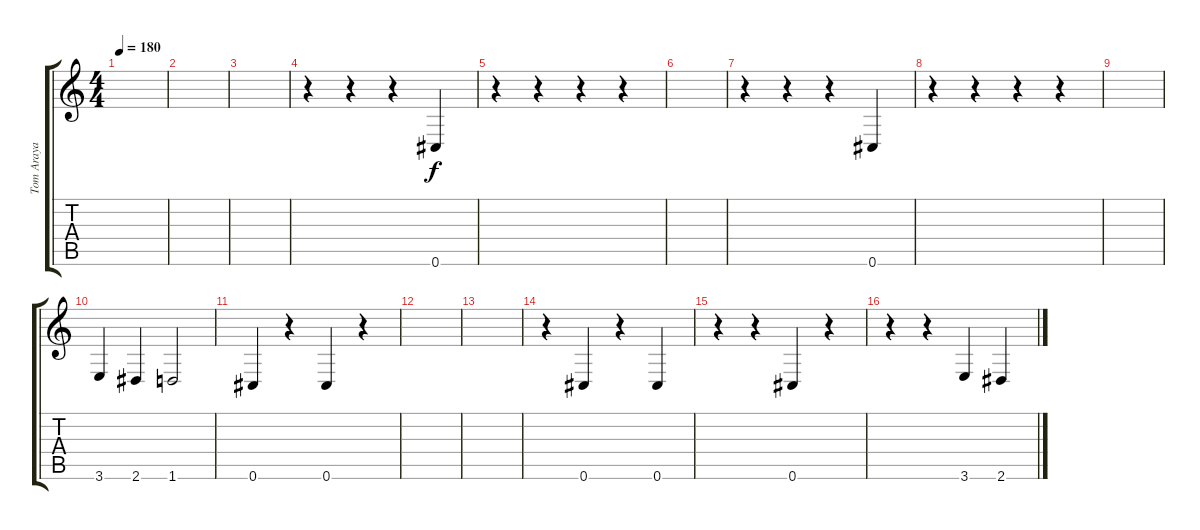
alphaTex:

\track ("Tom Araya" "Tom Araya") {instrument electricbasspick}
\staff {score tabs}
\tuning (Db4 Ab3 E3 B2 Gb2 Db2) {hide}
\ts (4 4)
\tempo 180
\clef g2
\ks c
|
|
|
r.4 r.4 r.4 0.6.4 |
r.4 r.4 r.4 r.4 |
|
r.4 r.4 r.4 0.6.4 |
r.4 r.4 r.4 r.4 |
|
3.6.4 2.6.4 1.6.2 |
0.6.4 r.4 0.6.4 r.4 |
|
|
r.4 0.6.4 r.4 0.6.4 |
r.4 r.4 0.6.4 r.4 |
r.4 r.4 3.6.4 2.6.4
